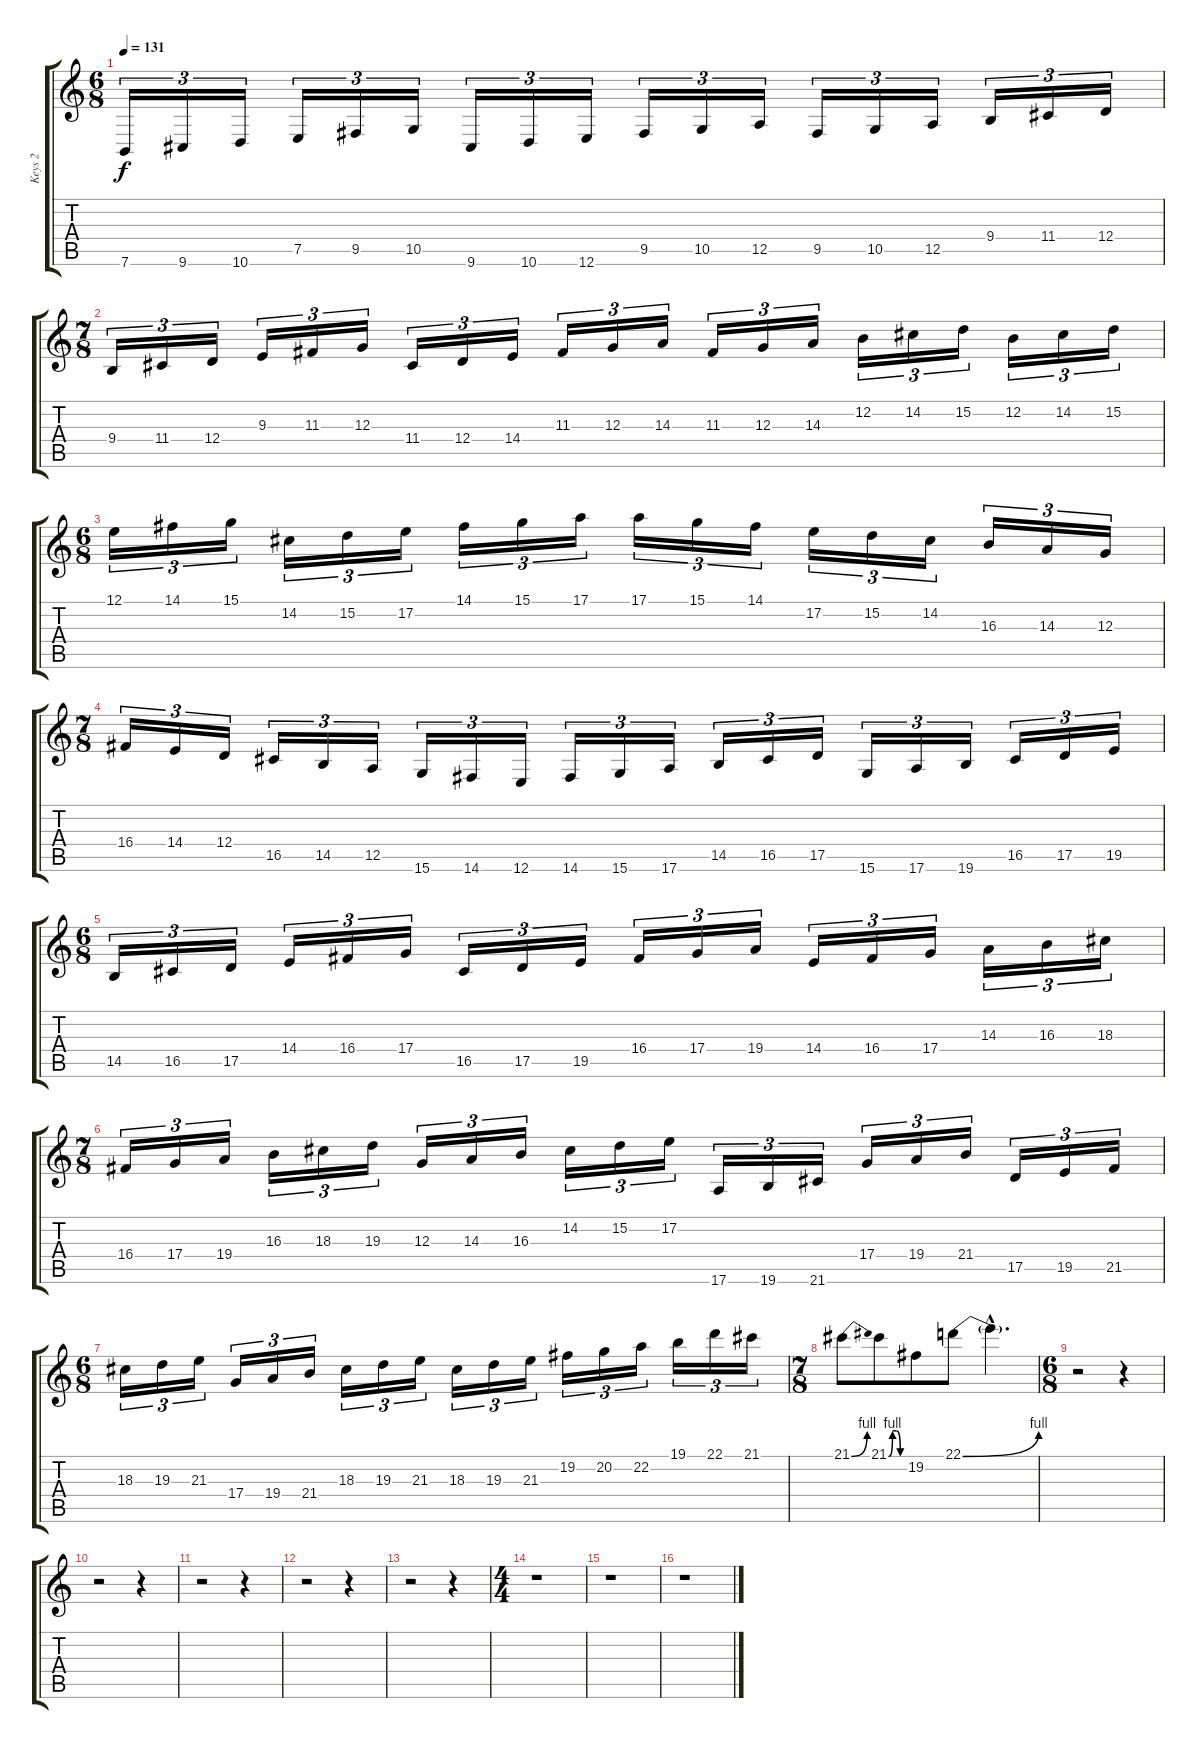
\track ("Keys 2" "Keys 2") {instrument rockorgan}
\staff {score tabs}
\tuning (E4 B3 G3 D3 A2 E2) {hide}
\ts (6 8)
\tempo 131
\clef g2
\ks c
7.6.16{tu (3 2) dy f} 9.6.16{tu (3 2)} 10.6.16{tu (3 2)} 7.5.16{tu (3 2)} 9.5.16{tu (3 2)} 10.5.16{tu (3 2)} 9.6.16{tu (3 2)} 10.6.16{tu (3 2)} 12.6.16{tu (3 2)} 9.5.16{tu (3 2)} 10.5.16{tu (3 2)} 12.5.16{tu (3 2)} 9.5.16{tu (3 2)} 10.5.16{tu (3 2)} 12.5.16{tu (3 2)} 9.4.16{tu (3 2)} 11.4.16{tu (3 2)} 12.4.16{tu (3 2)} |
\ts (7 8)
9.4.16{tu (3 2)} 11.4.16{tu (3 2)} 12.4.16{tu (3 2)} 9.3.16{tu (3 2)} 11.3.16{tu (3 2)} 12.3.16{tu (3 2)} 11.4.16{tu (3 2)} 12.4.16{tu (3 2)} 14.4.16{tu (3 2)} 11.3.16{tu (3 2)} 12.3.16{tu (3 2)} 14.3.16{tu (3 2)} 11.3.16{tu (3 2)} 12.3.16{tu (3 2)} 14.3.16{tu (3 2)} 12.2.16{tu (3 2)} 14.2.16{tu (3 2)} 15.2.16{tu (3 2)} 12.2.16{tu (3 2)} 14.2.16{tu (3 2)} 15.2.16{tu (3 2)} |
\ts (6 8)
12.1.16{tu (3 2)} 14.1.16{tu (3 2)} 15.1.16{tu (3 2)} 14.2.16{tu (3 2)} 15.2.16{tu (3 2)} 17.2.16{tu (3 2)} 14.1.16{tu (3 2)} 15.1.16{tu (3 2)} 17.1.16{tu (3 2)} 17.1.16{tu (3 2)} 15.1.16{tu (3 2)} 14.1.16{tu (3 2)} 17.2.16{tu (3 2)} 15.2.16{tu (3 2)} 14.2.16{tu (3 2)} 16.3.16{tu (3 2)} 14.3.16{tu (3 2)} 12.3.16{tu (3 2)} |
\ts (7 8)
16.4.16{tu (3 2)} 14.4.16{tu (3 2)} 12.4.16{tu (3 2)} 16.5.16{tu (3 2)} 14.5.16{tu (3 2)} 12.5.16{tu (3 2)} 15.6.16{tu (3 2)} 14.6.16{tu (3 2)} 12.6.16{tu (3 2)} 14.6.16{tu (3 2)} 15.6.16{tu (3 2)} 17.6.16{tu (3 2)} 14.5.16{tu (3 2)} 16.5.16{tu (3 2)} 17.5.16{tu (3 2)} 15.6.16{tu (3 2)} 17.6.16{tu (3 2)} 19.6.16{tu (3 2)} 16.5.16{tu (3 2)} 17.5.16{tu (3 2)} 19.5.16{tu (3 2)} |
\ts (6 8)
14.5.16{tu (3 2)} 16.5.16{tu (3 2)} 17.5.16{tu (3 2)} 14.4.16{tu (3 2)} 16.4.16{tu (3 2)} 17.4.16{tu (3 2)} 16.5.16{tu (3 2)} 17.5.16{tu (3 2)} 19.5.16{tu (3 2)} 16.4.16{tu (3 2)} 17.4.16{tu (3 2)} 19.4.16{tu (3 2)} 14.4.16{tu (3 2)} 16.4.16{tu (3 2)} 17.4.16{tu (3 2)} 14.3.16{tu (3 2)} 16.3.16{tu (3 2)} 18.3.16{tu (3 2)} |
\ts (7 8)
16.4.16{tu (3 2)} 17.4.16{tu (3 2)} 19.4.16{tu (3 2)} 16.3.16{tu (3 2)} 18.3.16{tu (3 2)} 19.3.16{tu (3 2)} 12.3.16{tu (3 2)} 14.3.16{tu (3 2)} 16.3.16{tu (3 2)} 14.2.16{tu (3 2)} 15.2.16{tu (3 2)} 17.2.16{tu (3 2)} 17.6.16{tu (3 2)} 19.6.16{tu (3 2)} 21.6.16{tu (3 2)} 17.4.16{tu (3 2)} 19.4.16{tu (3 2)} 21.4.16{tu (3 2)} 17.5.16{tu (3 2)} 19.5.16{tu (3 2)} 21.5.16{tu (3 2)} |
\ts (6 8)
18.3.16{tu (3 2)} 19.3.16{tu (3 2)} 21.3.16{tu (3 2)} 17.4.16{tu (3 2)} 19.4.16{tu (3 2)} 21.4.16{tu (3 2)} 18.3.16{tu (3 2)} 19.3.16{tu (3 2)} 21.3.16{tu (3 2)} 18.3.16{tu (3 2)} 19.3.16{tu (3 2)} 21.3.16{tu (3 2)} 19.2.16{tu (3 2)} 20.2.16{tu (3 2)} 22.2.16{tu (3 2)} 19.1.16{tu (3 2)} 22.1.16{tu (3 2)} 21.1.16{tu (3 2)} |
\ts (7 8)
21.1{be (bend 0 0 60 4)}.8 21.1{be (custom 0 0 15 4 30 4 45 0 60 0)}.8 19.2.8 22.1{be (bend 0 0 60 4)}.8 22.1{hac t}.4{d} |
\ts (6 8)
r.2 r.4 |
r.2 r.4 |
r.2 r.4 |
r.2 r.4 |
r.2 r.4 |
\ts (4 4)
r.1 |
r.1 |
r.1
